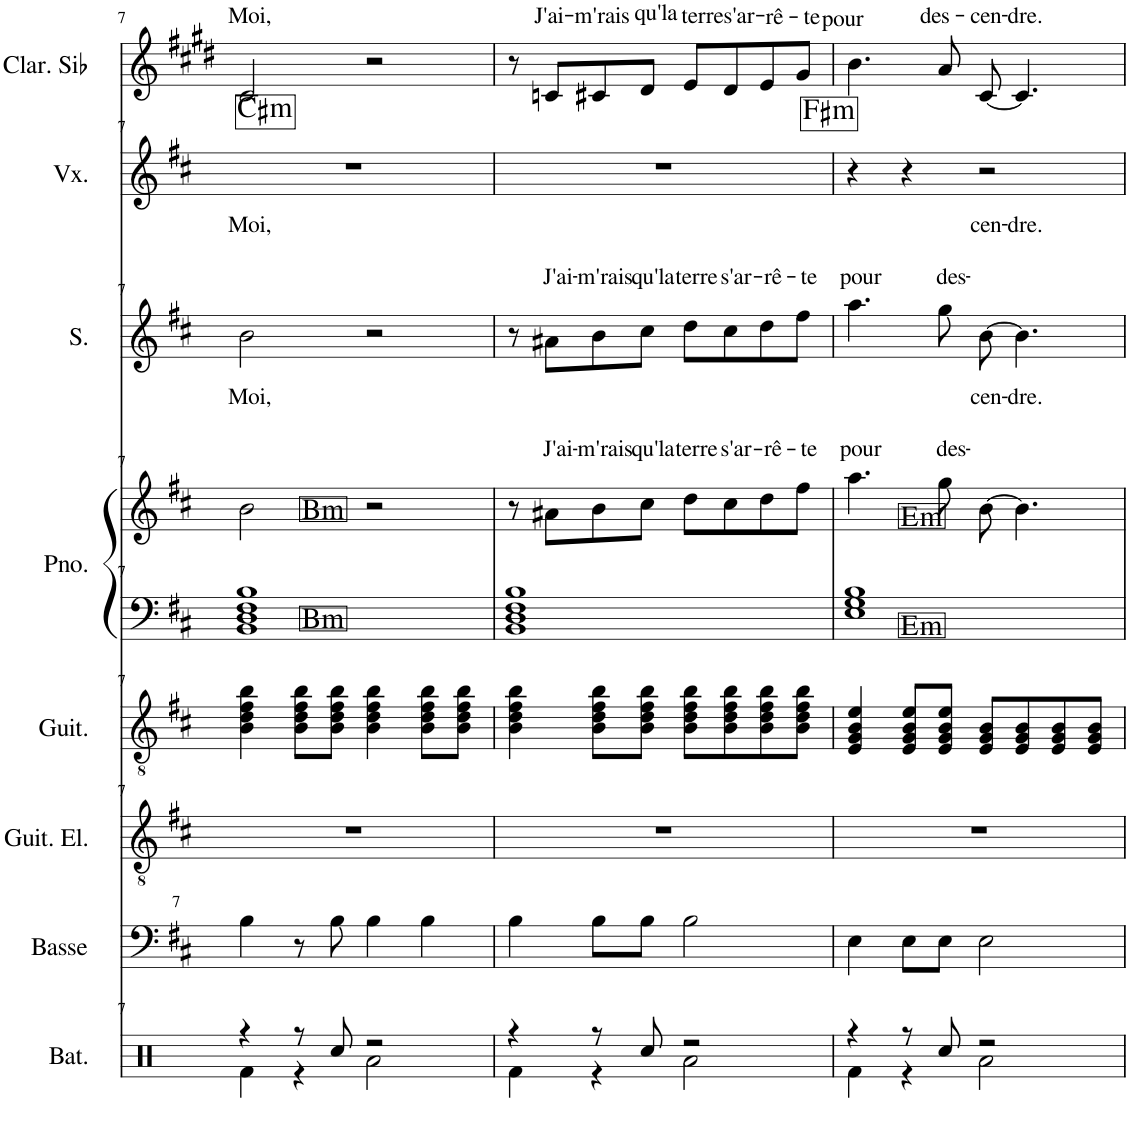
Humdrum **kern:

**kern	**kern	**kern	**kern	**kern	**kern	**text	**harte	**kern	**text	**kern	**kern	**text	**harte
*part8	*part7	*part6	*part5	*part4	*part4	*part4	*part4	*part3	*part3	*part2	*part1	*part1	*part1
*staff9	*staff8	*staff7	*staff6	*staff5	*staff4	*staff4	*	*staff3	*staff3	*staff2	*staff1	*staff1	*
*I"Batterie	*I"Basse acoustique	*I"Guitare électrique	*I"Guitare acoustique	*I"Piano	*	*	*	*I"Soprano	*	*I"Voix	*I"Clarinette en Sib	*	*
*I'Bat.	*I'Basse	*I'Guit. El.	*I'Guit.	*I'Pno.	*	*	*	*I'S.	*	*I'Vx.	*I'Clar. Sib	*	*
!!LO:PB:g=z
*clefX	*clefF4	*clefGv2	*clefGv2	*clefF4	*clefG2	*	*	*clefG2	*	*clefG2	*clefG2	*	*
*	*Trd7c12	*	*	*	*	*	*	*	*	*	*Trd1c2	*	*
*k[]	*k[f#c#]	*k[f#c#]	*k[f#c#]	*k[f#c#]	*k[f#c#]	*	*	*k[f#c#]	*	*k[f#c#]	*k[f#c#g#d#]	*	*
*M4/4	*M4/4	*M4/4	*M4/4	*M4/4	*M4/4	*	*	*M4/4	*	*M4/4	*M4/4	*	*
=7	=7	=7	=7	=7	=7	=7	=7	=7	=7	=7	=7	=7	=7
*^	*	*	*	*	*	*	*	*	*	*	*	*	*
!	!	!	!	!	!	!	!LO:LY:a	!LO:H:n=1:kt=m	!	!LO:LY:a	!	!	!LO:LY:a	!
!	!	!	!	!	!	!	!	!LO:H:n=2:kt=m	!	!	!	!	!	!LO:H:kt=m
4r	4Rf\	4B\	1r	4B\ 4d\ 4f#\ 4b\	1BB 1D 1F# 1B	2b\	Moi,	B:min B:min	2b\	Moi,	1r	2c#/	Moi,	C#:min
8r	4r	8r	.	8B\ 8d\ 8f#\ 8b\L	.	.	.	.	.	.	.	.	.	.
8Rcc/	.	8B\	.	8B\ 8d\ 8f#\ 8b\J	.	.	.	.	.	.	.	.	.	.
2r	2Ra\	4B\	.	4B\ 4d\ 4f#\ 4b\	.	2r	.	.	2r	.	.	2r	.	.
.	.	4B\	.	8B\ 8d\ 8f#\ 8b\L	.	.	.	.	.	.	.	.	.	.
.	.	.	.	8B\ 8d\ 8f#\ 8b\J	.	.	.	.	.	.	.	.	.	.
=8	=8	=8	=8	=8	=8	=8	=8	=8	=8	=8	=8	=8	=8	=8
4r	4Rf\	4B\	1r	4B\ 4d\ 4f#\ 4b\	1BB 1D 1F# 1B	8r	.	.	8r	.	1r	8r	.	.
!	!	!	!	!	!	!	!LO:LY:a	!	!	!LO:LY:a	!	!	!LO:LY:a	!
.	.	.	.	.	.	8a#X\L	J'ai-	.	8a#X\L	J'ai-	.	8cn/L	J'ai-	.
!	!	!	!	!	!	!	!LO:LY:a	!	!	!LO:LY:a	!	!	!LO:LY:a	!
8r	4r	8B\L	.	8B\ 8d\ 8f#\ 8b\L	.	8b\	-m'rais	.	8b\	-m'rais	.	8c#X/	-m'rais	.
!	!	!	!	!	!	!	!LO:LY:a	!	!	!LO:LY:a	!	!	!LO:LY:a	!
8Rcc/	.	8B\J	.	8B\ 8d\ 8f#\ 8b\J	.	8cc#\J	qu'la	.	8cc#\J	qu'la	.	8d#/J	qu'la	.
!	!	!	!	!	!	!	!LO:LY:a	!	!	!LO:LY:a	!	!	!LO:LY:a	!
2r	2Ra\	2B\	.	8B\ 8d\ 8f#\ 8b\L	.	8dd\L	terre	.	8dd\L	terre	.	8e/L	terre	.
!	!	!	!	!	!	!	!LO:LY:a	!	!	!LO:LY:a	!	!	!LO:LY:a	!
.	.	.	.	8B\ 8d\ 8f#\ 8b\	.	8cc#\	s'ar-	.	8cc#\	s'ar-	.	8d#/	s'ar-	.
!	!	!	!	!	!	!	!LO:LY:a	!	!	!LO:LY:a	!	!	!LO:LY:a	!
.	.	.	.	8B\ 8d\ 8f#\ 8b\	.	8dd\	-rê-	.	8dd\	-rê-	.	8e/	-rê-	.
!	!	!	!	!	!	!	!LO:LY:a	!	!	!LO:LY:a	!	!	!LO:LY:a	!
.	.	.	.	8B\ 8d\ 8f#\ 8b\J	.	8ff#\J	-te	.	8ff#\J	-te	.	8g#/J	-te	.
=9	=9	=9	=9	=9	=9	=9	=9	=9	=9	=9	=9	=9	=9	=9
!	!	!	!	!	!	!	!LO:LY:a	!LO:H:n=1:kt=m	!	!LO:LY:a	!	!	!LO:LY:a	!
!	!	!	!	!	!	!	!	!LO:H:n=2:kt=m	!	!	!	!	!	!LO:H:kt=m
4r	4Rf\	4E\	1r	4E/ 4G/ 4B/ 4e/	1E 1G 1B	4.aa\	pour	E:min E:min	4.aa\	pour	4r	4.b\	pour	F#:min
8r	4r	8E\L	.	8E/ 8G/ 8B/ 8e/L	.	.	.	.	.	.	4r	.	.	.
!	!	!	!	!	!	!	!LO:LY:a	!	!	!LO:LY:a	!	!	!LO:LY:a	!
8Rcc/	.	8E\J	.	8E/ 8G/ 8B/ 8e/J	.	8gg\	des-	.	8gg\	des-	.	8a/	des-	.
!	!	!	!	!	!	!	!LO:LY:a	!	!	!LO:LY:a	!	!	!LO:LY:a	!
2r	2Ra\	2E\	.	8E/ 8G/ 8B/L	.	[8b\	-cen-	.	[8b\	-cen-	2r	[8c#/	-cen-	.
!	!	!	!	!	!	!	!LO:LY:a	!	!	!LO:LY:a	!	!	!LO:LY:a	!
.	.	.	.	8E/ 8G/ 8B/	.	4.b\]	-dre.	.	4.b\]	-dre.	.	4.c#/]	-dre.	.
.	.	.	.	8E/ 8G/ 8B/	.	.	.	.	.	.	.	.	.	.
.	.	.	.	8E/ 8G/ 8B/J	.	.	.	.	.	.	.	.	.	.
*v	*v	*	*	*	*	*	*	*	*	*	*	*	*	*
=	=	=	=	=	=	=	=	=	=	=	=	=	=
*-	*-	*-	*-	*-	*-	*-	*-	*-	*-	*-	*-	*-	*-
